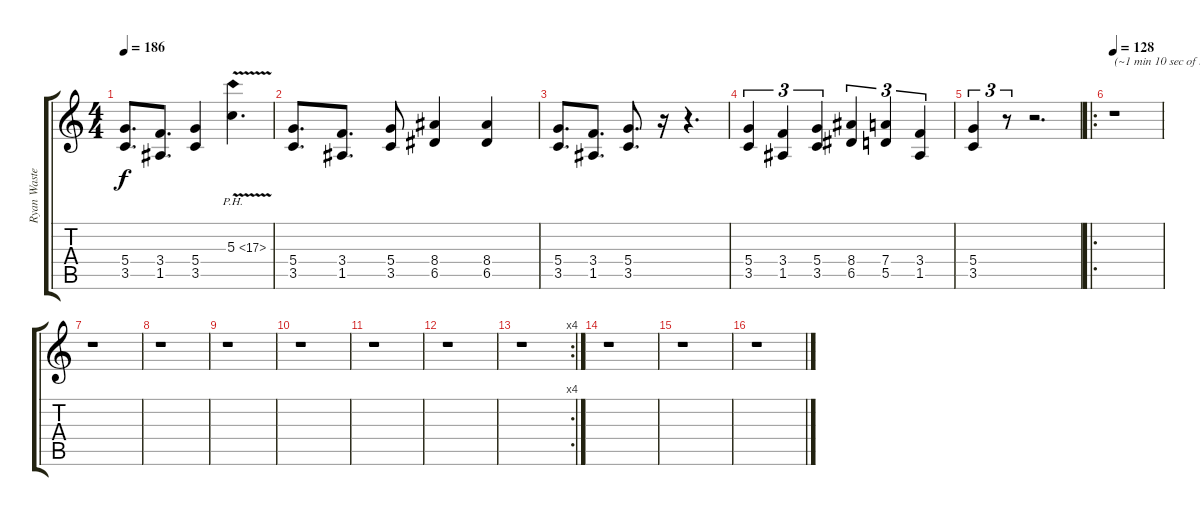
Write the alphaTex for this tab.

\track ("Ryan Waste (Right)" "Ryan Waste") {instrument distortionguitar}
\staff {score tabs}
\tuning (E4 B3 G3 D3 A2 E2) {hide}
\ts (4 4)
\tempo 186
\clef g2
\ks c
(5.4 3.5).8{d dy f} (3.4 1.5).8{d} (5.4 3.5).4 5.3{ph 12 v}.4{d} |
(5.4 3.5).8{d} (3.4 1.5).8{d} (5.4 3.5).8 (8.4 6.5).4 (8.4 6.5).4 |
(5.4 3.5).8{d} (3.4 1.5).8{d} (5.4 3.5).8{d} r.16 r.4{d} |
(5.4 3.5).4{tu (3 2)} (3.4 1.5).4{tu (3 2)} (5.4 3.5).4{tu (3 2)} (8.4 6.5).4{tu (3 2)} (7.4 5.5).4{tu (3 2)} (3.4 1.5).4{tu (3 2)} |
(5.4 3.5).4{tu (3 2)} r.8{tu (3 2)} r.2{d} |
\ro
\tempo 128
r.1{txt "(~1 min 10 sec of silence)"} |
r.1 |
r.1 |
r.1 |
r.1 |
r.1 |
r.1 |
\rc 4
r.1 |
r.1 |
r.1 |
r.1
